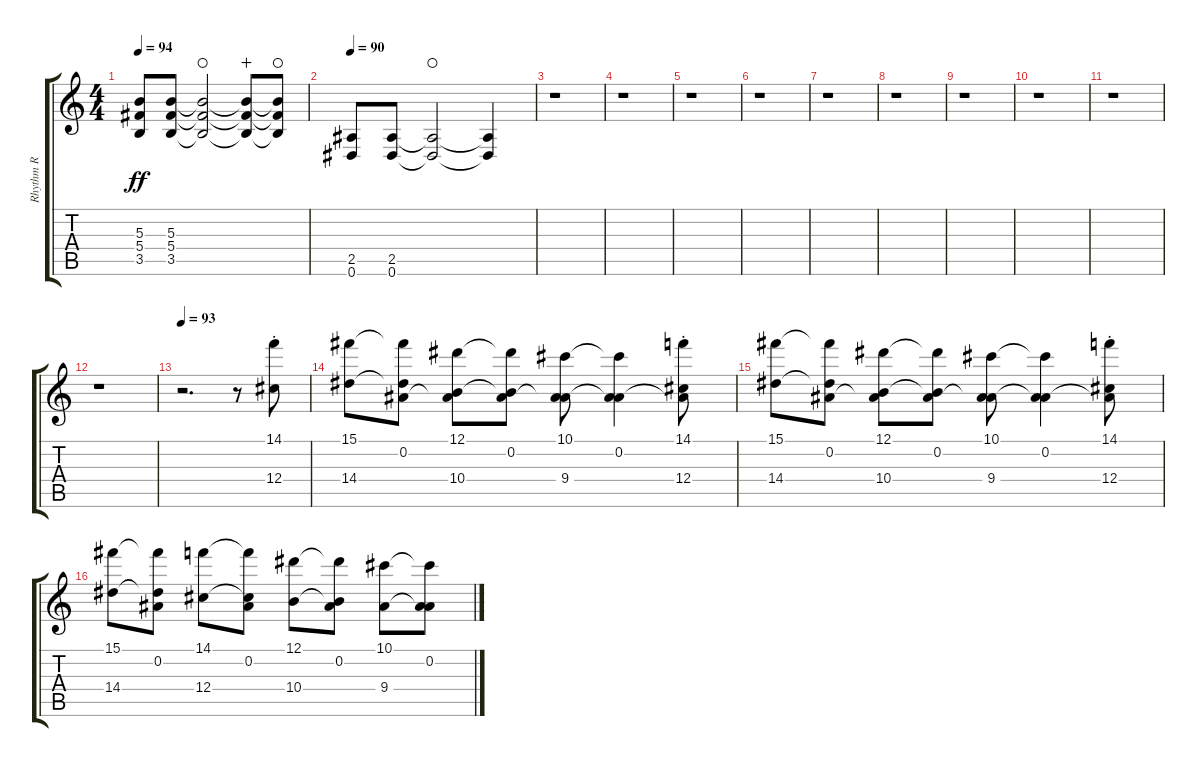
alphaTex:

\track ("Rhythm R" "Rhythm R") {instrument acousticguitarsteel}
\staff {score tabs}
\tuning (Eb4 Bb3 Gb3 Db3 Ab2 Eb2) {hide}
\ts (4 4)
\tempo 94
\clef g2
\ks c
(5.3 5.4 3.5).8{dy ff} (5.3 5.4 3.5).8 (5.3{t} 5.4{t} 3.5{t}).2{waho} (5.3{t} 5.4{t} 3.5{t}).8{wahc} (5.3{t} 5.4{t} 3.5{t}).8{waho} |
\tempo 90
(2.5 0.6).8{volume 0} (2.5 0.6).8 (2.5{t} 0.6{t}).2{waho} (2.5{t} 0.6{t}).4 |
r.1 |
r.1 |
r.1 |
r.1 |
r.1 |
r.1 |
r.1 |
r.1 |
r.1 |
r.1 |
\tempo 93
r.2{d volume 13 balance 15 instrument electricguitarclean} r.8 (14.1{st} 12.4).8 |
(15.1 14.4).8 (15.1{t} 0.2 14.4{t}).8 (12.1 0.2{t} 10.4).8 (12.1{t} 0.2 10.4{t}).8 (10.1 0.2{t} 9.4).8 (10.1{t} 0.2 9.4{t}).4 (14.1{st} 0.2{t} 12.4{st}).8 |
(15.1 14.4).8 (15.1{t} 0.2 14.4{t}).8 (12.1 0.2{t} 10.4).8 (12.1{t} 0.2 10.4{t}).8 (10.1 0.2{t} 9.4).8 (10.1{t} 0.2 9.4{t}).4 (14.1{st} 0.2{t} 12.4{st}).8 |
(15.1 14.4).8 (15.1{t} 0.2 14.4{t}).8 (14.1 12.4).8 (14.1{t} 0.2 12.4{t}).8 (12.1 10.4).8 (12.1{t} 0.2 10.4{t}).8 (10.1 9.4).8 (10.1{t} 0.2 9.4{t}).8
